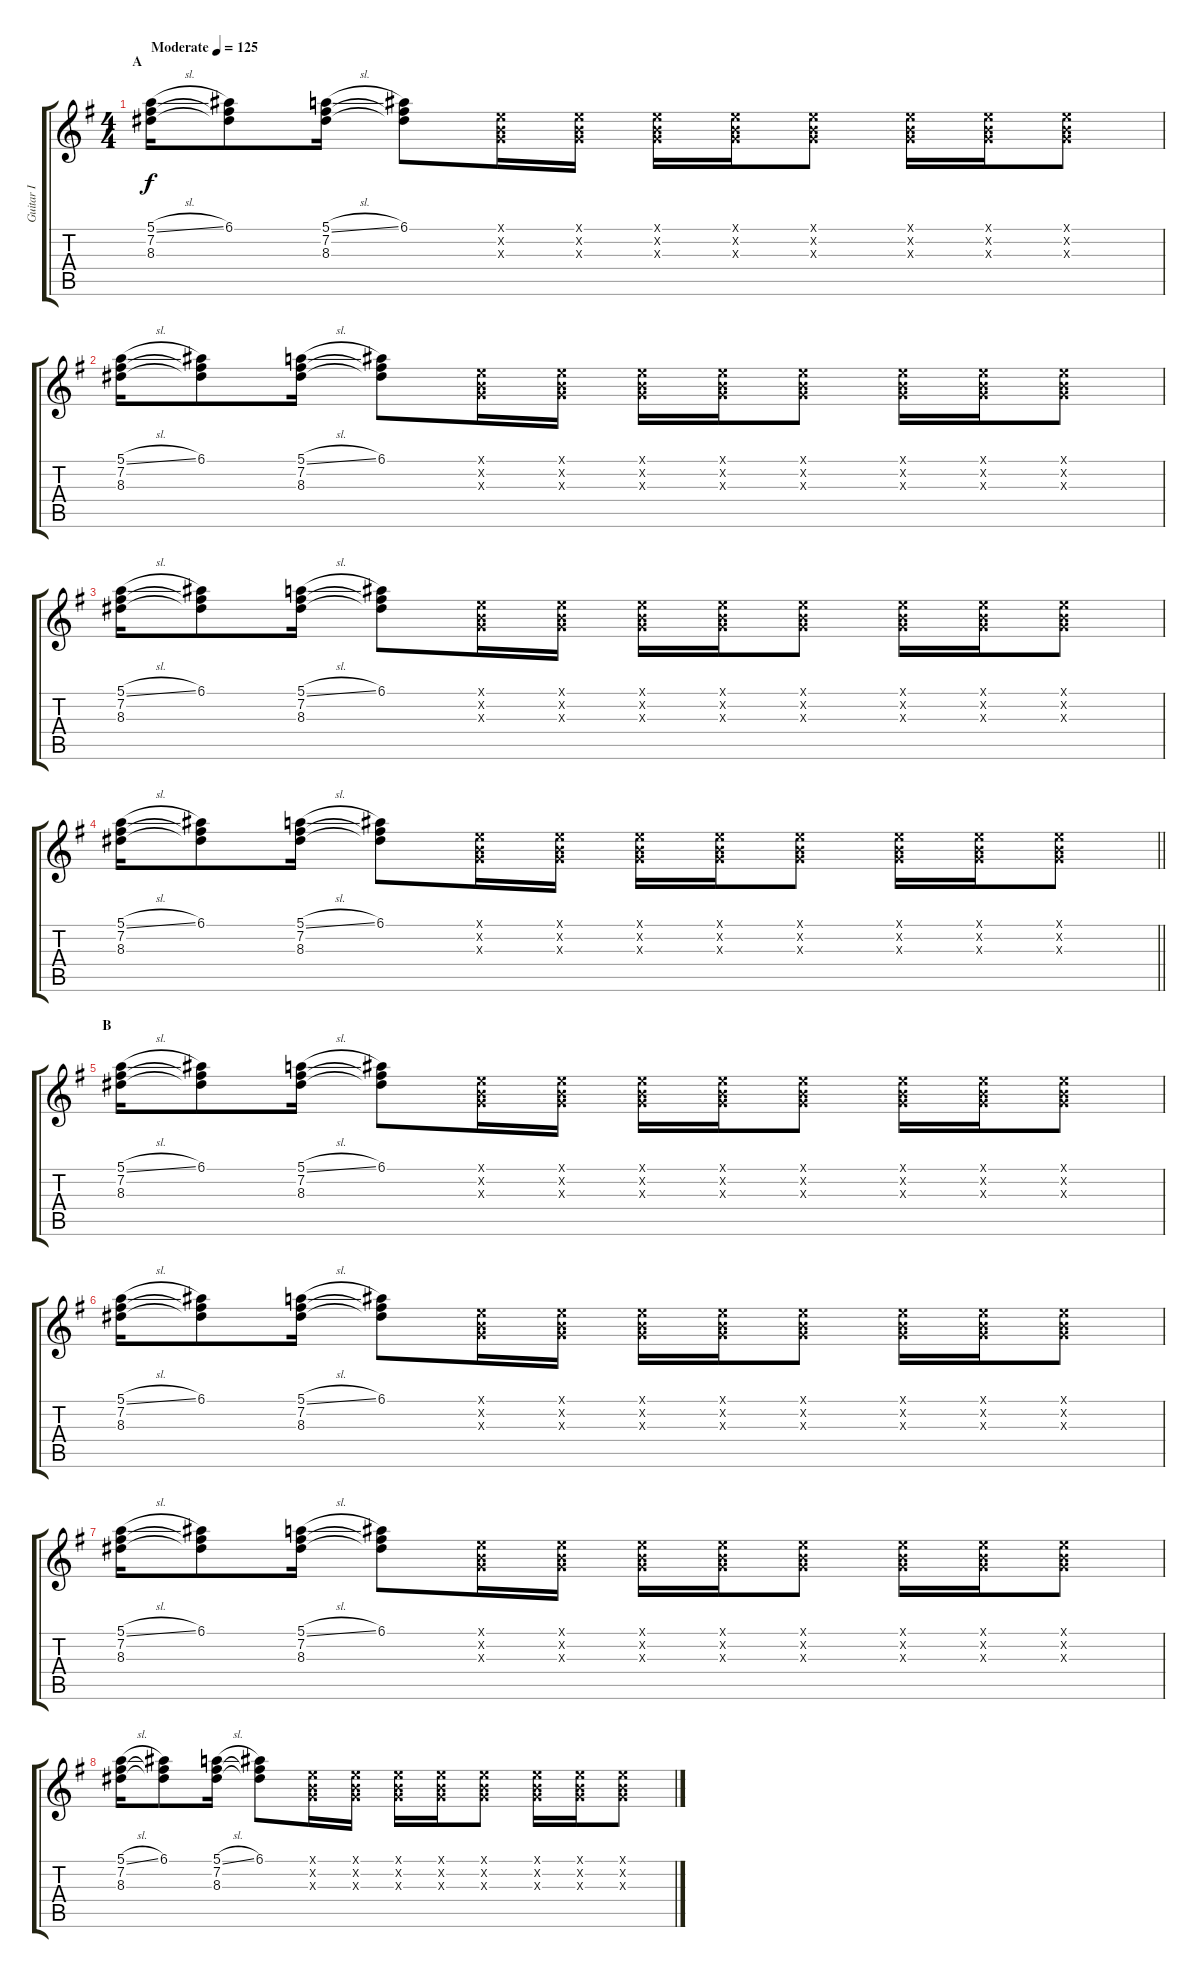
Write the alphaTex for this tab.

\track ("Guitar I" "Guitar I") {instrument overdrivenguitar}
\staff {score tabs}
\tuning (E4 B3 G3 D3 A2 E2) {hide}
\ts (4 4)
\section ("" "A")
\tempo (125 "Moderate")
\clef g2
\ks g
(5.1{sl} 7.2 8.3).16{dy f instrument overdrivenguitar} (6.1 7.2{t} 8.3{t}).8 (5.1{sl} 7.2 8.3).16 (6.1 7.2{t} 8.3{t}).8 (0.1{x} 0.2{x} 0.3{x}).16 (0.1{x} 0.2{x} 0.3{x}).16 (0.1{x} 0.2{x} 0.3{x}).16 (0.1{x} 0.2{x} 0.3{x}).16 (0.1{x} 0.2{x} 0.3{x}).8 (0.1{x} 0.2{x} 0.3{x}).16 (0.1{x} 0.2{x} 0.3{x}).16 (0.1{x} 0.2{x} 0.3{x}).8 |
(5.1{sl} 7.2 8.3).16 (6.1 7.2{t} 8.3{t}).8 (5.1{sl} 7.2 8.3).16 (6.1 7.2{t} 8.3{t}).8 (0.1{x} 0.2{x} 0.3{x}).16 (0.1{x} 0.2{x} 0.3{x}).16 (0.1{x} 0.2{x} 0.3{x}).16 (0.1{x} 0.2{x} 0.3{x}).16 (0.1{x} 0.2{x} 0.3{x}).8 (0.1{x} 0.2{x} 0.3{x}).16 (0.1{x} 0.2{x} 0.3{x}).16 (0.1{x} 0.2{x} 0.3{x}).8 |
(5.1{sl} 7.2 8.3).16 (6.1 7.2{t} 8.3{t}).8 (5.1{sl} 7.2 8.3).16 (6.1 7.2{t} 8.3{t}).8 (0.1{x} 0.2{x} 0.3{x}).16 (0.1{x} 0.2{x} 0.3{x}).16 (0.1{x} 0.2{x} 0.3{x}).16 (0.1{x} 0.2{x} 0.3{x}).16 (0.1{x} 0.2{x} 0.3{x}).8 (0.1{x} 0.2{x} 0.3{x}).16 (0.1{x} 0.2{x} 0.3{x}).16 (0.1{x} 0.2{x} 0.3{x}).8 |
\barLineRight lightlight
(5.1{sl} 7.2 8.3).16 (6.1 7.2{t} 8.3{t}).8 (5.1{sl} 7.2 8.3).16 (6.1 7.2{t} 8.3{t}).8 (0.1{x} 0.2{x} 0.3{x}).16 (0.1{x} 0.2{x} 0.3{x}).16 (0.1{x} 0.2{x} 0.3{x}).16 (0.1{x} 0.2{x} 0.3{x}).16 (0.1{x} 0.2{x} 0.3{x}).8 (0.1{x} 0.2{x} 0.3{x}).16 (0.1{x} 0.2{x} 0.3{x}).16 (0.1{x} 0.2{x} 0.3{x}).8 |
\section ("" "B")
(5.1{sl} 7.2 8.3).16 (6.1 7.2{t} 8.3{t}).8 (5.1{sl} 7.2 8.3).16 (6.1 7.2{t} 8.3{t}).8 (0.1{x} 0.2{x} 0.3{x}).16 (0.1{x} 0.2{x} 0.3{x}).16 (0.1{x} 0.2{x} 0.3{x}).16 (0.1{x} 0.2{x} 0.3{x}).16 (0.1{x} 0.2{x} 0.3{x}).8 (0.1{x} 0.2{x} 0.3{x}).16 (0.1{x} 0.2{x} 0.3{x}).16 (0.1{x} 0.2{x} 0.3{x}).8 |
(5.1{sl} 7.2 8.3).16 (6.1 7.2{t} 8.3{t}).8 (5.1{sl} 7.2 8.3).16 (6.1 7.2{t} 8.3{t}).8 (0.1{x} 0.2{x} 0.3{x}).16 (0.1{x} 0.2{x} 0.3{x}).16 (0.1{x} 0.2{x} 0.3{x}).16 (0.1{x} 0.2{x} 0.3{x}).16 (0.1{x} 0.2{x} 0.3{x}).8 (0.1{x} 0.2{x} 0.3{x}).16 (0.1{x} 0.2{x} 0.3{x}).16 (0.1{x} 0.2{x} 0.3{x}).8 |
(5.1{sl} 7.2 8.3).16 (6.1 7.2{t} 8.3{t}).8 (5.1{sl} 7.2 8.3).16 (6.1 7.2{t} 8.3{t}).8 (0.1{x} 0.2{x} 0.3{x}).16 (0.1{x} 0.2{x} 0.3{x}).16 (0.1{x} 0.2{x} 0.3{x}).16 (0.1{x} 0.2{x} 0.3{x}).16 (0.1{x} 0.2{x} 0.3{x}).8 (0.1{x} 0.2{x} 0.3{x}).16 (0.1{x} 0.2{x} 0.3{x}).16 (0.1{x} 0.2{x} 0.3{x}).8 |
(5.1{sl} 7.2 8.3).16 (6.1 7.2{t} 8.3{t}).8 (5.1{sl} 7.2 8.3).16 (6.1 7.2{t} 8.3{t}).8 (0.1{x} 0.2{x} 0.3{x}).16 (0.1{x} 0.2{x} 0.3{x}).16 (0.1{x} 0.2{x} 0.3{x}).16 (0.1{x} 0.2{x} 0.3{x}).16 (0.1{x} 0.2{x} 0.3{x}).8 (0.1{x} 0.2{x} 0.3{x}).16 (0.1{x} 0.2{x} 0.3{x}).16 (0.1{x} 0.2{x} 0.3{x}).8
